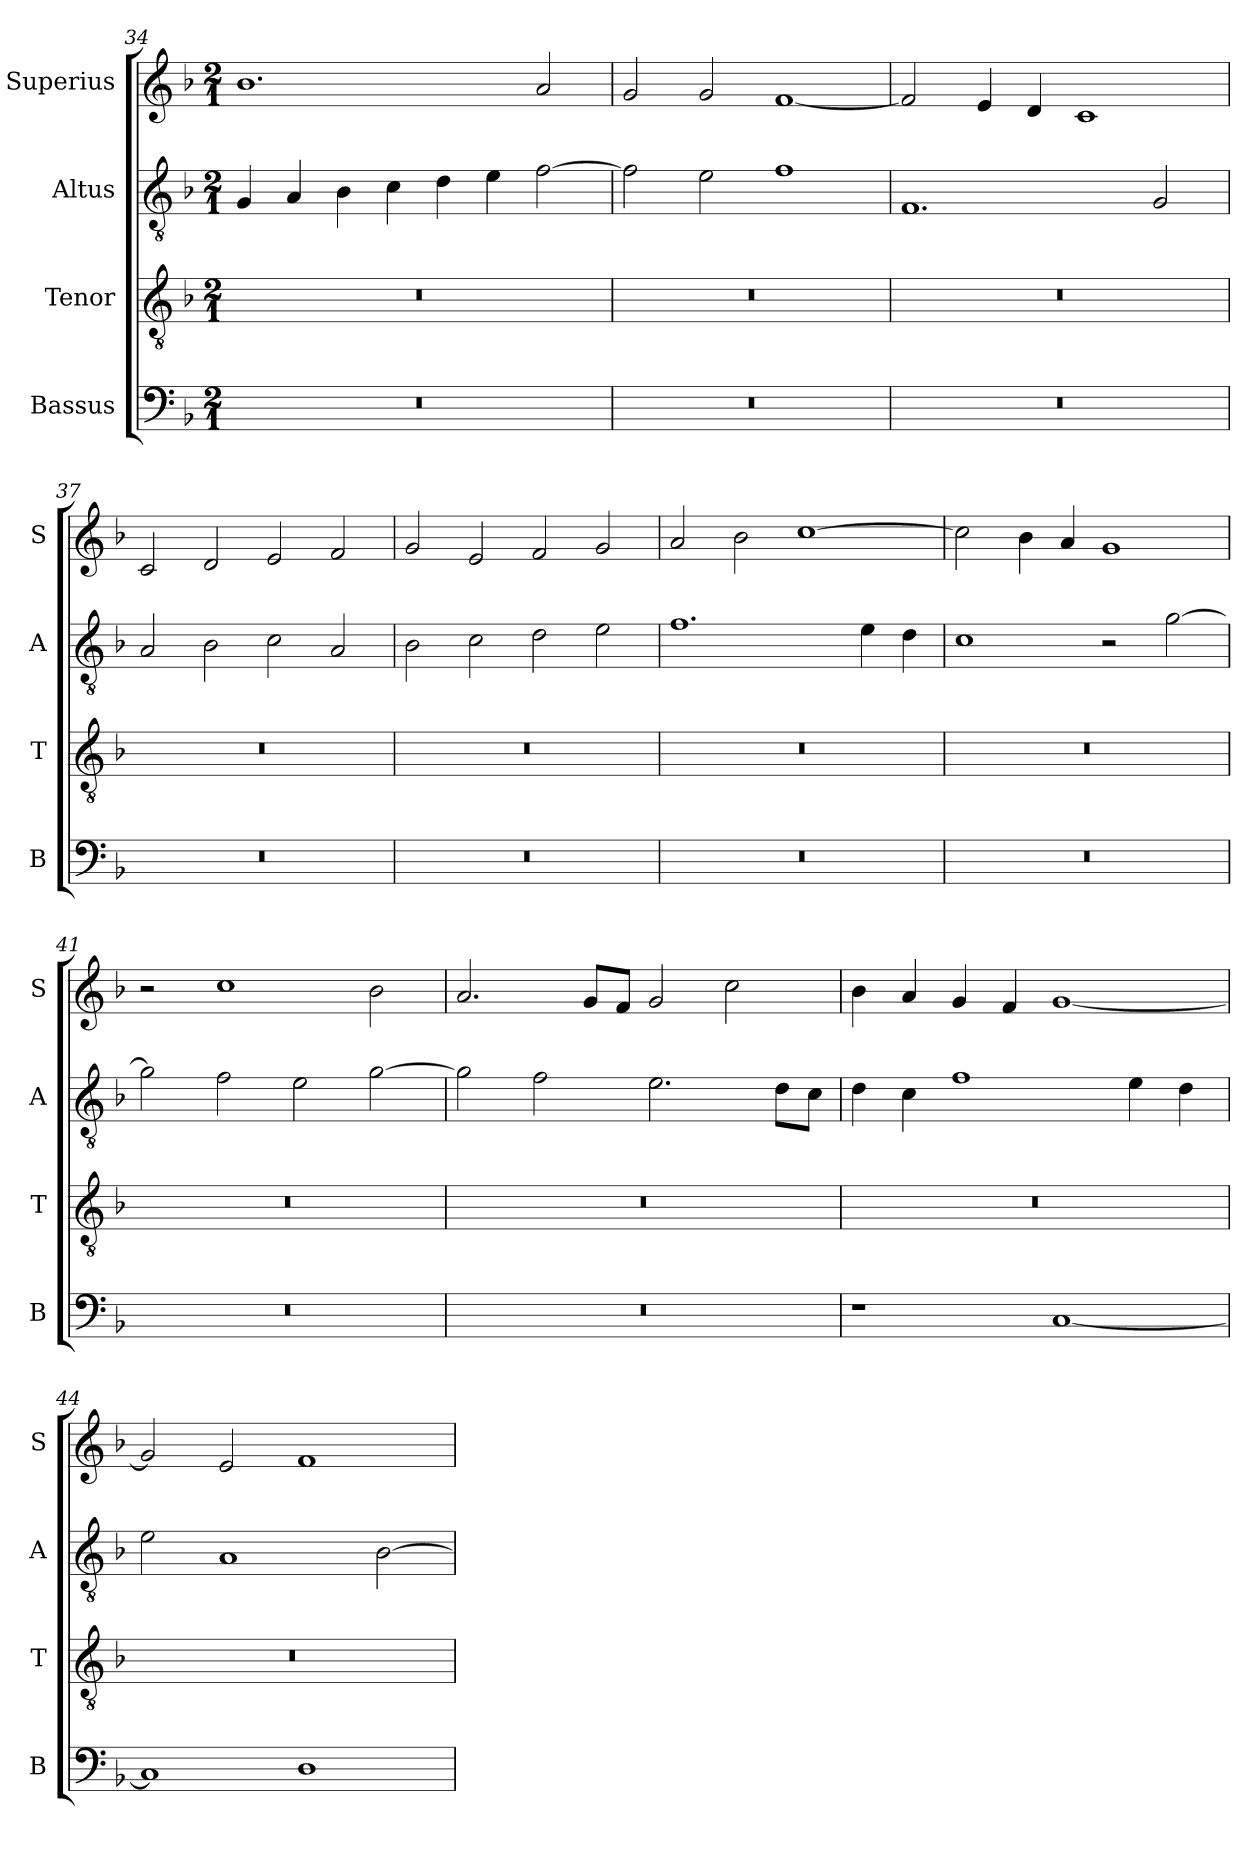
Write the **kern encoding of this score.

**kern	**kern	**kern	**kern
*part4	*part3	*part2	*part1
*staff4	*staff3	*staff2	*staff1
*I"Bassus	*I"Tenor	*I"Altus	*I"Superius
*I'B	*I'T	*I'A	*I'S
*clefF4	*clefGv2	*clefGv2	*clefG2
*k[b-]	*k[b-]	*k[b-]	*k[b-]
*F:	*F:	*F:	*F:
*M2/1	*M2/1	*M2/1	*M2/1
=34	=34	=34	=34
0r	0r	4G	1.b-
.	.	4A	.
.	.	4B-	.
.	.	4c	.
.	.	4d	.
.	.	4e	.
.	.	[2f	2a
=35	=35	=35	=35
0r	0r	2f]	2g
.	.	2e	2g
.	.	1f	[1f
=36	=36	=36	=36
0r	0r	1.F	2f]
.	.	.	4e
.	.	.	4d
.	.	.	1c
.	.	2G	.
=37	=37	=37	=37
0r	0r	2A	2c
.	.	2B-	2d
.	.	2c	2e
.	.	2A	2f
=38	=38	=38	=38
0r	0r	2B-	2g
.	.	2c	2e
.	.	2d	2f
.	.	2e	2g
=39	=39	=39	=39
0r	0r	1.f	2a
.	.	.	2b-
.	.	.	[1cc
.	.	4e	.
.	.	4d	.
=40	=40	=40	=40
0r	0r	1c	2cc]
.	.	.	4b-
.	.	.	4a
.	.	2r	1g
.	.	[2g	.
=41	=41	=41	=41
0r	0r	2g]	2r
.	.	2f	1cc
.	.	2e	.
.	.	[2g	2b-
=42	=42	=42	=42
0r	0r	2g]	2.a
.	.	2f	.
.	.	.	8gL
.	.	.	8fJ
.	.	2.e	2g
.	.	.	2cc
.	.	8dL	.
.	.	8cJ	.
=43	=43	=43	=43
1r	0r	4d	4b-
.	.	4c	4a
.	.	1f	4g
.	.	.	4f
[1C	.	.	[1g
.	.	4e	.
.	.	4d	.
=44	=44	=44	=44
1C]	0r	2e	2g]
.	.	1A	2e
1D	.	.	1f
.	.	[2B-	.
=	=	=	=
*-	*-	*-	*-
